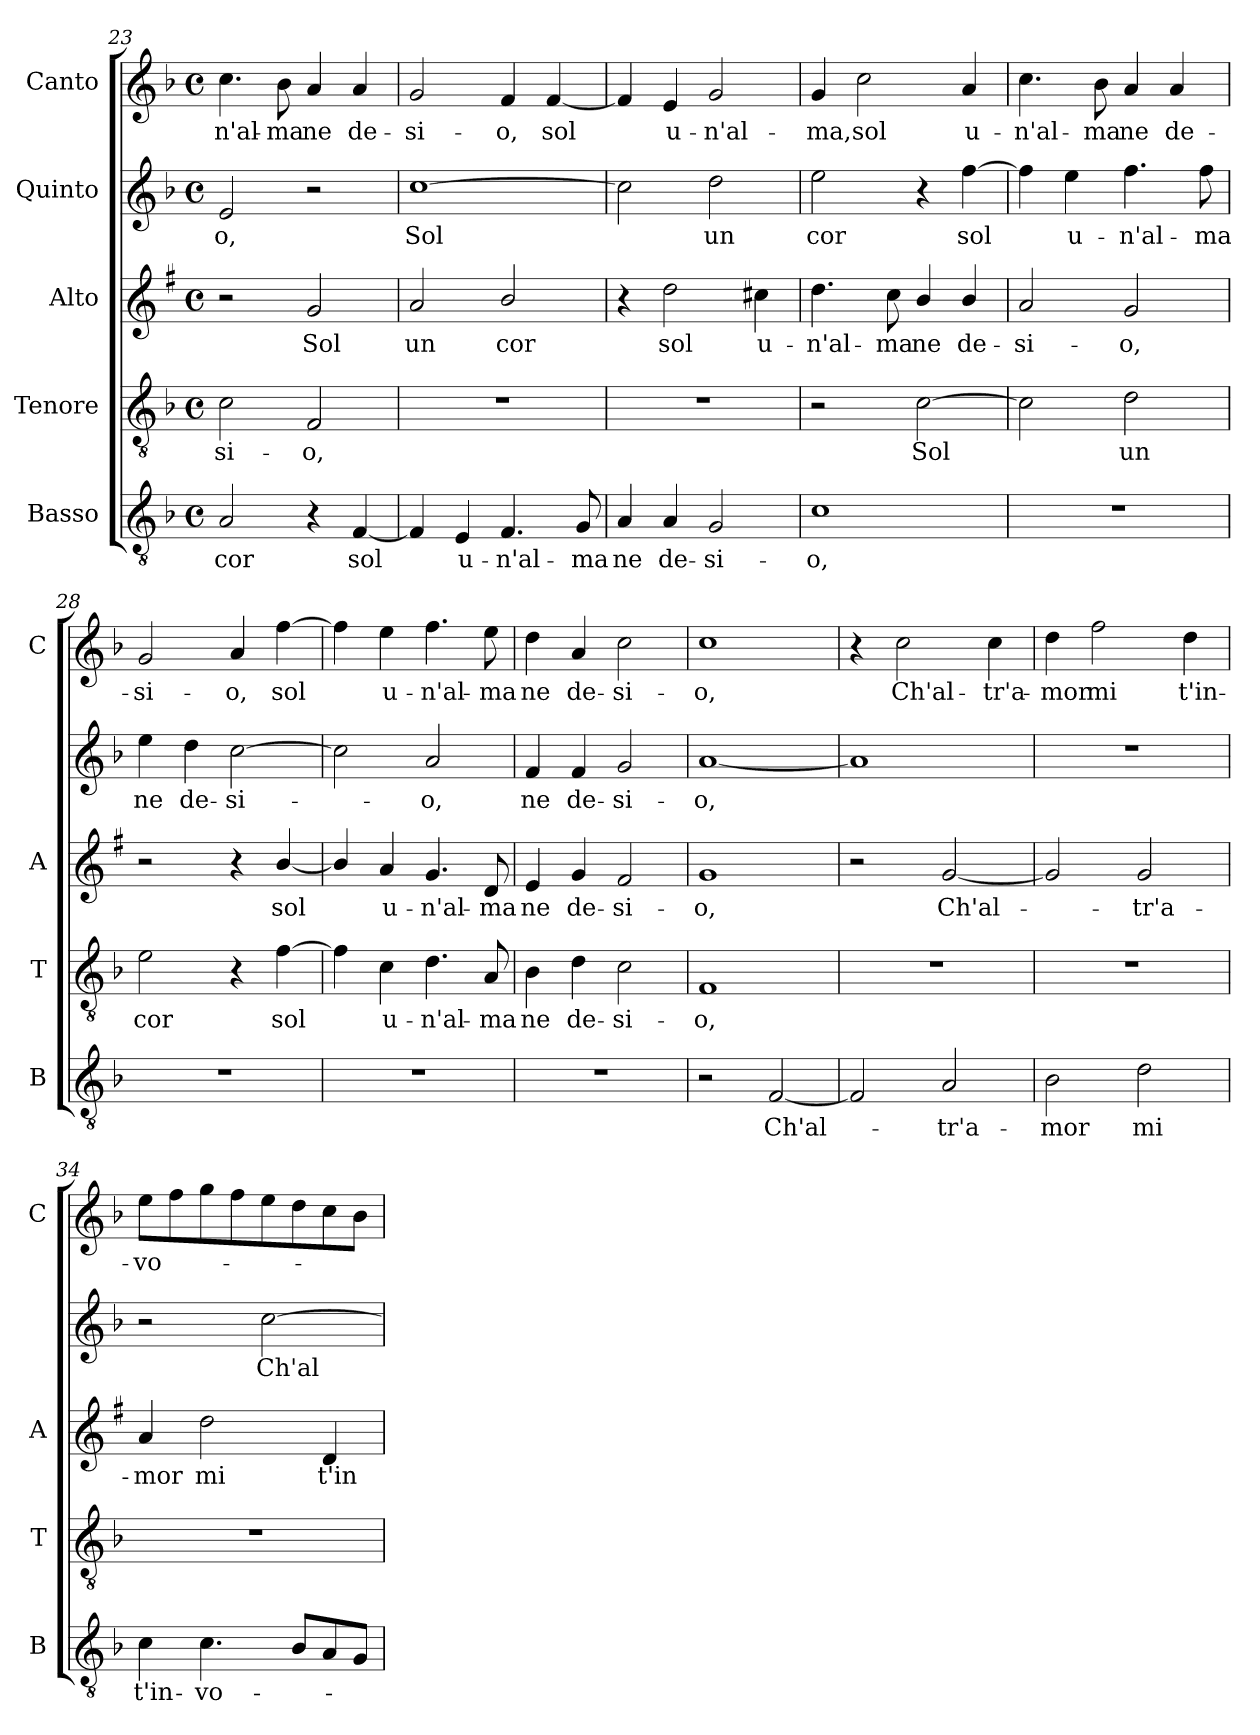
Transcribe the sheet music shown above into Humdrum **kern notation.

**kern	**text	**kern	**text	**kern	**text	**kern	**text	**kern	**text
*part5	*part5	*part4	*part4	*part3	*part3	*part2	*part2	*part1	*part1
*staff5	*staff5	*staff4	*staff4	*staff3	*staff3	*staff2	*staff2	*staff1	*staff1
*I"Basso	*	*I"Tenore	*	*I"Alto	*	*I"Quinto	*	*I"Canto	*
*I'B	*	*I'T	*	*I'A	*	*	*	*I'C	*
!!LO:PB:g=z
*clefGv2	*	*clefGv2	*	*clefG2	*	*clefG2	*	*clefG2	*
*	*	*	*	*ITrd1c2	*	*	*	*	*
*k[b-]	*	*k[b-]	*	*k[b-]	*	*k[b-]	*	*k[b-]	*
*F:	*	*F:	*	*F:	*	*F:	*	*F:	*
*M4/4	*	*M4/4	*	*M4/4	*	*M4/4	*	*M4/4	*
*met(c)	*	*met(c)	*	*met(c)	*	*met(c)	*	*met(c)	*
=23	=23	=23	=23	=23	=23	=23	=23	=23	=23
!	!LO:LY:b	!	!LO:LY:b	!	!	!	!LO:LY:b	!	!LO:LY:b
2A/	cor	2c\	-si-	2r	.	2e/	-o,	4.cc\	-n'al-
!	!	!	!	!	!	!	!	!	!LO:LY:b
.	.	.	.	.	.	.	.	8b-\	-ma
!	!	!	!LO:LY:b	!	!LO:LY:b	!	!	!	!LO:LY:b
4r	.	2F/	-o,	2f/	Sol	2r	.	4a/	ne
!	!LO:LY:b	!	!	!	!	!	!	!	!LO:LY:b
[4F/	sol	.	.	.	.	.	.	4a/	de-
=24	=24	=24	=24	=24	=24	=24	=24	=24	=24
!	!	!	!	!	!LO:LY:b	!	!LO:LY:b	!	!LO:LY:b
4F/]	.	1r	.	2g/	un	[1cc	Sol	2g/	-si-
!	!LO:LY:b	!	!	!	!	!	!	!	!
4E/	u-	.	.	.	.	.	.	.	.
!	!LO:LY:b	!	!	!	!LO:LY:b	!	!	!	!LO:LY:b
4.F/	-n'al-	.	.	2a/	cor	.	.	4f/	-o,
!	!	!	!	!	!	!	!	!	!LO:LY:b
.	.	.	.	.	.	.	.	[4f/	sol
!	!LO:LY:b	!	!	!	!	!	!	!	!
8G/	-ma	.	.	.	.	.	.	.	.
=25	=25	=25	=25	=25	=25	=25	=25	=25	=25
!	!LO:LY:b	!	!	!	!	!	!	!	!
4A/	ne	1r	.	4r	.	2cc\]	.	4f/]	.
!	!LO:LY:b	!	!	!	!LO:LY:b	!	!	!	!LO:LY:b
4A/	de-	.	.	2cc\	sol	.	.	4e/	u-
!	!LO:LY:b	!	!	!	!	!	!LO:LY:b	!	!LO:LY:b
2G/	-si-	.	.	.	.	2dd\	un	2g/	-n'al-
!	!	!	!	!	!LO:LY:b	!	!	!	!
.	.	.	.	4bn\	u-	.	.	.	.
=26	=26	=26	=26	=26	=26	=26	=26	=26	=26
!	!LO:LY:b	!	!	!	!LO:LY:b	!	!LO:LY:b	!	!LO:LY:b
1c	-o,	2r	.	4.cc\	-n'al-	2ee\	cor	4g/	-ma,
!	!	!	!	!	!	!	!	!	!LO:LY:b
.	.	.	.	.	.	.	.	2cc\	sol
!	!	!	!	!	!LO:LY:b	!	!	!	!
.	.	.	.	8b-\	-ma	.	.	.	.
!	!	!	!LO:LY:b	!	!LO:LY:b	!	!	!	!
.	.	[2c\	Sol	4a/	ne	4r	.	.	.
!	!	!	!	!	!LO:LY:b	!	!LO:LY:b	!	!LO:LY:b
.	.	.	.	4a/	de-	[4ff\	sol	4a/	u-
=27	=27	=27	=27	=27	=27	=27	=27	=27	=27
!	!	!	!	!	!LO:LY:b	!	!	!	!LO:LY:b
1r	.	2c\]	.	2g/	-si-	4ff\]	.	4.cc\	-n'al-
!	!	!	!	!	!	!	!LO:LY:b	!	!
.	.	.	.	.	.	4ee\	u-	.	.
!	!	!	!	!	!	!	!	!	!LO:LY:b
.	.	.	.	.	.	.	.	8b-\	-ma
!	!	!	!LO:LY:b	!	!LO:LY:b	!	!LO:LY:b	!	!LO:LY:b
.	.	2d\	un	2f/	-o,	4.ff\	-n'al-	4a/	ne
!	!	!	!	!	!	!	!	!	!LO:LY:b
.	.	.	.	.	.	.	.	4a/	de-
!	!	!	!	!	!	!	!LO:LY:b	!	!
.	.	.	.	.	.	8ff\	-ma	.	.
=28	=28	=28	=28	=28	=28	=28	=28	=28	=28
!	!	!	!LO:LY:b	!	!	!	!LO:LY:b	!	!LO:LY:b
1r	.	2e\	cor	2r	.	4ee\	ne	2g/	-si-
!	!	!	!	!	!	!	!LO:LY:b	!	!
.	.	.	.	.	.	4dd\	de-	.	.
!	!	!	!	!	!	!	!LO:LY:b	!	!LO:LY:b
.	.	4r	.	4r	.	[2cc\	-si-	4a/	-o,
!	!	!	!LO:LY:b	!	!LO:LY:b	!	!	!	!LO:LY:b
.	.	[4f\	sol	[4a/	sol	.	.	[4ff\	sol
=29	=29	=29	=29	=29	=29	=29	=29	=29	=29
1r	.	4f\]	.	4a/]	.	2cc\]	.	4ff\]	.
!	!	!	!LO:LY:b	!	!LO:LY:b	!	!	!	!LO:LY:b
.	.	4c\	u-	4g/	u-	.	.	4ee\	u-
!	!	!	!LO:LY:b	!	!LO:LY:b	!	!LO:LY:b	!	!LO:LY:b
.	.	4.d\	-n'al-	4.f/	-n'al-	2a/	-o,	4.ff\	-n'al-
!	!	!	!LO:LY:b	!	!LO:LY:b	!	!	!	!LO:LY:b
.	.	8A/	-ma	8c/	-ma	.	.	8ee\	-ma
!!LO:LB:g=z
=30	=30	=30	=30	=30	=30	=30	=30	=30	=30
!	!	!	!LO:LY:b	!	!LO:LY:b	!	!LO:LY:b	!	!LO:LY:b
1r	.	4B-\	ne	4d/	ne	4f/	ne	4dd\	ne
!	!	!	!LO:LY:b	!	!LO:LY:b	!	!LO:LY:b	!	!LO:LY:b
.	.	4d\	de-	4f/	de-	4f/	de-	4a/	de-
!	!	!	!LO:LY:b	!	!LO:LY:b	!	!LO:LY:b	!	!LO:LY:b
.	.	2c\	-si-	2e/	-si-	2g/	-si-	2cc\	-si-
=31	=31	=31	=31	=31	=31	=31	=31	=31	=31
!	!	!	!LO:LY:b	!	!LO:LY:b	!	!LO:LY:b	!	!LO:LY:b
2r	.	1F	-o,	1f	-o,	[1a	-o,	1cc	-o,
!	!LO:LY:b	!	!	!	!	!	!	!	!
[2F/	Ch'al-	.	.	.	.	.	.	.	.
=32	=32	=32	=32	=32	=32	=32	=32	=32	=32
2F/]	.	1r	.	2r	.	1a]	.	4r	.
!	!	!	!	!	!	!	!	!	!LO:LY:b
.	.	.	.	.	.	.	.	2cc\	Ch'al-
!	!LO:LY:b	!	!	!	!LO:LY:b	!	!	!	!
2A/	-tr'a-	.	.	[2f/	Ch'al-	.	.	.	.
!	!	!	!	!	!	!	!	!	!LO:LY:b
.	.	.	.	.	.	.	.	4cc\	-tr'a-
=33	=33	=33	=33	=33	=33	=33	=33	=33	=33
!	!LO:LY:b	!	!	!	!	!	!	!	!LO:LY:b
2B-\	-mor	1r	.	2f/]	.	1r	.	4dd\	-mor
!	!	!	!	!	!	!	!	!	!LO:LY:b
.	.	.	.	.	.	.	.	2ff\	mi
!	!LO:LY:b	!	!	!	!LO:LY:b	!	!	!	!
2d\	mi	.	.	2f/	-tr'a-	.	.	.	.
!	!	!	!	!	!	!	!	!	!LO:LY:b
.	.	.	.	.	.	.	.	4dd\	t'in-
=34	=34	=34	=34	=34	=34	=34	=34	=34	=34
!	!LO:LY:b	!	!	!	!LO:LY:b	!	!	!	!LO:LY:b
4c\	t'in-	1r	.	4g/	-mor	2r	.	8ee\L	-vo-
.	.	.	.	.	.	.	.	8ff\	.
!	!LO:LY:b	!	!	!	!LO:LY:b	!	!	!	!
4.c\	-vo-	.	.	2cc\	mi	.	.	8gg\	.
.	.	.	.	.	.	.	.	8ff\	.
!	!	!	!	!	!	!	!LO:LY:b	!	!
.	.	.	.	.	.	[2cc\	Ch'al-	8ee\	.
8B-/L	.	.	.	.	.	.	.	8dd\	.
!	!	!	!	!	!LO:LY:b	!	!	!	!
8A/	.	.	.	4c/	t'in-	.	.	8cc\	.
8G/J	.	.	.	.	.	.	.	8b-\J	.
=	=	=	=	=	=	=	=	=	=
*-	*-	*-	*-	*-	*-	*-	*-	*-	*-
